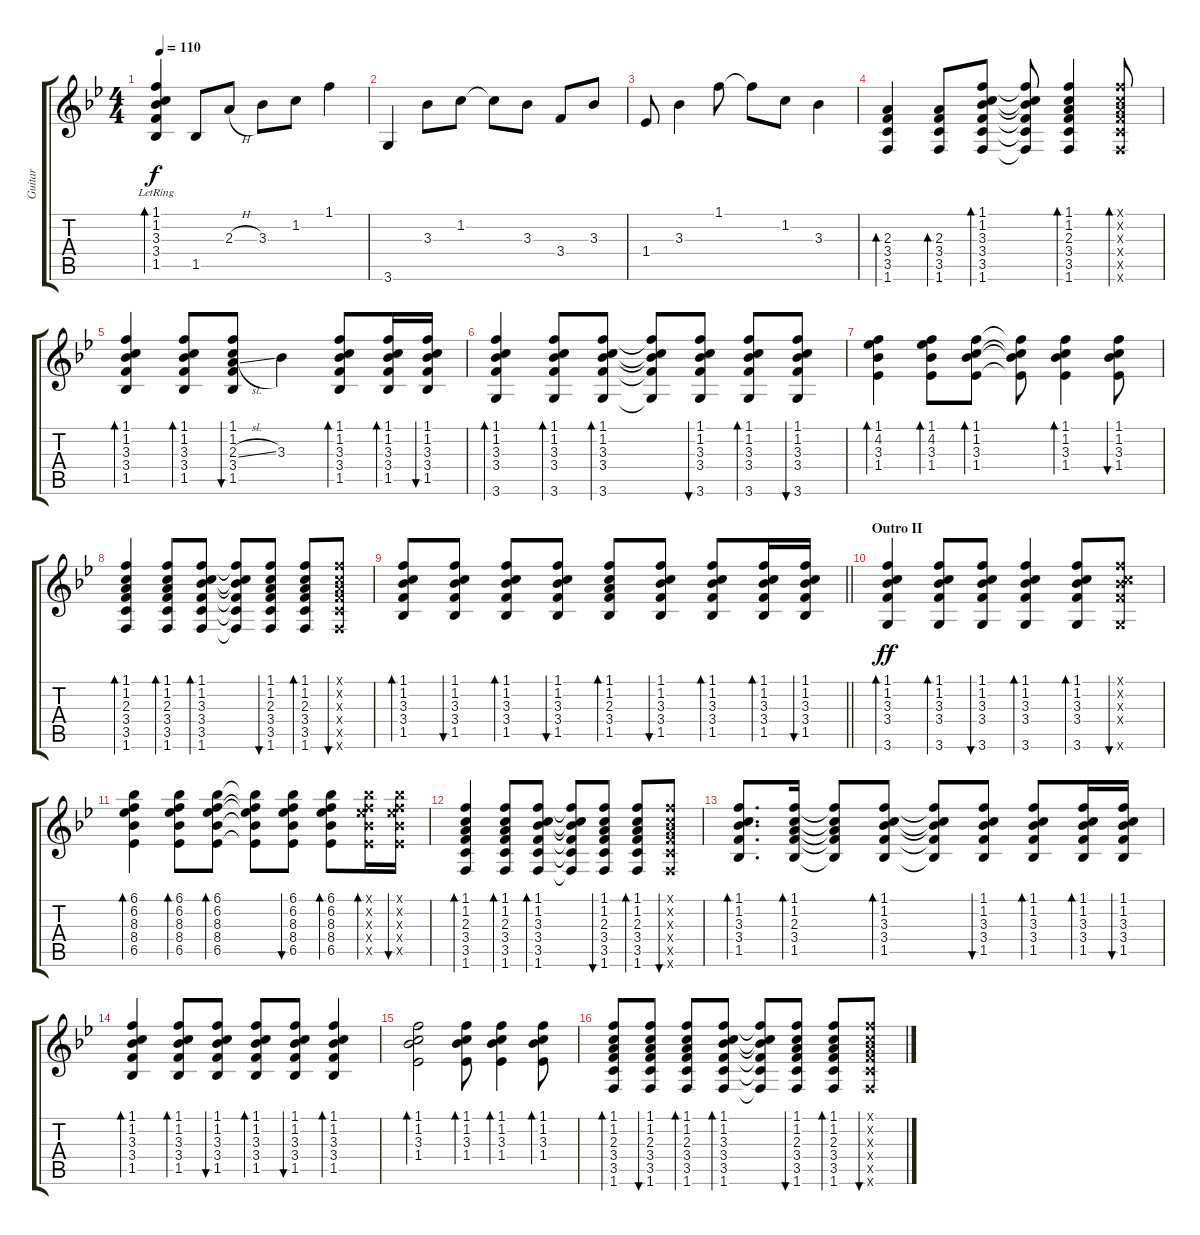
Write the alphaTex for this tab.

\track ("Guitar" "Guitar") {instrument acousticguitarsteel}
\staff {score tabs}
\tuning (E4 B3 G3 D3 A2 E2) {hide}
\ts (4 4)
\tempo 110
\clef g2
\ks gminor
(1.1{lr} 1.2{lr} 3.3{lr} 3.4{lr} 1.5{lr}).4{bd 60 dy f} 1.5.8 2.3{h}.8 3.3.8 1.2.8 1.1.4 |
3.6.4 3.3.8 1.2.8 1.2{t}.8 3.3.8 3.4.8 3.3.8 |
1.4.8 3.3.4 1.1.8 1.1{t}.8 1.2.8 3.3.4 |
(2.3 3.4 3.5 1.6).4{bd 60} (2.3 3.4 3.5 1.6).8{bd 30} (1.1 1.2 3.3 3.4 3.5 1.6).8{bd 30} (1.1{t} 1.2{t} 3.3{t} 3.4{t} 3.5{t} 1.6{t}).8 (1.1 1.2 2.3 3.4 3.5 1.6).4{bd 30} (1.1{x} 1.2{x} 2.3{x} 3.4{x} 3.5{x} 1.6{x}).8{bd 30} |
(1.1 1.2 3.3 3.4 1.5).4{bd 60} (1.1 1.2 3.3 3.4 1.5).8{bd 30} (1.1 1.2 2.3{sl} 3.4 1.5).8{bu 30} 3.3.4 (1.1 1.2 3.3 3.4 1.5).8{bd 30} (1.1 1.2 3.3 3.4 1.5).16{bd 30} (1.1 1.2 3.3 3.4 1.5).16{bu 30} |
(1.1 1.2 3.3 3.4 3.6).4{bd 60} (1.1 1.2 3.3 3.4 3.6).8{bd 30} (1.1 1.2 3.3 3.4 3.6).8{bd 30} (1.1{t} 1.2{t} 3.3{t} 3.4{t} 3.6{t}).8 (1.1 1.2 3.3 3.4 3.6).8{bu 30} (1.1 1.2 3.3 3.4 3.6).8{bd 30} (1.1 1.2 3.3 3.4 3.6).8{bu 30} |
(1.1 4.2 3.3 1.4).4{bd 60} (1.1 4.2 3.3 1.4).8{bd 30} (1.1 1.2 3.3 1.4).8{bd 30} (1.1{t} 1.2{t} 3.3{t} 1.4{t}).8 (1.1 1.2 3.3 1.4).4{bd 30} (1.1 1.2 3.3 1.4).8{bu 30} |
(1.1 1.2 2.3 3.4 3.5 1.6).4{bd 60} (1.1 1.2 2.3 3.4 3.5 1.6).8{bd 30} (1.1 1.2 3.3 3.4 3.5 1.6).8{bd 30} (1.1{t} 1.2{t} 3.3{t} 3.4{t} 3.5{t} 1.6{t}).8 (1.1 1.2 2.3 3.4 3.5 1.6).8{bu 30} (1.1 1.2 2.3 3.4 3.5 1.6).8{bd 30} (1.1{x} 1.2{x} 2.3{x} 3.4{x} 3.5{x} 1.6{x}).8{bu 30} |
\barLineRight lightlight
(1.1 1.2 3.3 3.4 1.5).8{bd 30} (1.1 1.2 3.3 3.4 1.5).8{bu 30} (1.1 1.2 3.3 3.4 1.5).8{bd 30} (1.1 1.2 3.3 3.4 1.5).8{bu 30} (1.1 1.2 2.3 3.4 1.5).8{bd 30} (1.1 1.2 3.3 3.4 1.5).8{bu 30} (1.1 1.2 3.3 3.4 1.5).8{bd 30} (1.1 1.2 3.3 3.4 1.5).16{bd 30} (1.1 1.2 3.3 3.4 1.5).16{bu 30} |
\section ("" "Outro II")
(1.1 1.2 3.3 3.4 3.6).4{bd 60 dy ff} (1.1 1.2 3.3 3.4 3.6).8{bd 30} (1.1 1.2 3.3 3.4 3.6).8{bu 30} (1.1 1.2 3.3 3.4 3.6).4{bd 30} (1.1 1.2 3.3 3.4 3.6).8{bd 30} (1.1{x} 1.2{x} 3.3{x} 3.4{x} 3.6{x}).8{bu 30} |
(6.1 6.2 8.3 8.4 6.5).4{bd 60} (6.1 6.2 8.3 8.4 6.5).8{bd 30} (6.1 6.2 8.3 8.4 6.5).8{bd 30} (6.1{t} 6.2{t} 8.3{t} 8.4{t} 6.5{t}).8 (6.1 6.2 8.3 8.4 6.5).8{bu 30} (6.1 6.2 8.3 8.4 6.5).8{bd 30} (6.1{x} 6.2{x} 8.3{x} 8.4{x} 6.5{x}).16{bd 30} (6.1{x} 6.2{x} 8.3{x} 8.4{x} 6.5{x}).16{bu 30} |
(1.1 1.2 2.3 3.4 3.5 1.6).4{bd 60} (1.1 1.2 2.3 3.4 3.5 1.6).8{bd 30} (1.1 1.2 3.3 3.4 3.5 1.6).8{bd 30} (1.1{t} 1.2{t} 3.3{t} 3.4{t} 3.5{t} 1.6{t}).8 (1.1 1.2 2.3 3.4 3.5 1.6).8{bu 30} (1.1 1.2 2.3 3.4 3.5 1.6).8{bd 30} (1.1{x} 1.2{x} 2.3{x} 3.4{x} 3.5{x} 1.6{x}).8{bu 30} |
(1.1 1.2 3.3 3.4 1.5).8{d bd 60} (1.1 1.2 2.3 3.4 1.5).16{bd 30} (1.1{t} 1.2{t} 2.3{t} 3.4{t} 1.5{t}).8 (1.1 1.2 3.3 3.4 1.5).8{bd 30} (1.1{t} 1.2{t} 3.3{t} 3.4{t} 1.5{t}).8 (1.1 1.2 3.3 3.4 1.5).8{bu 30} (1.1 1.2 3.3 3.4 1.5).8{bd 30} (1.1 1.2 3.3 3.4 1.5).16{bd 30} (1.1 1.2 3.3 3.4 1.5).16{bu 30} |
(1.1 1.2 3.3 3.4 1.5).4{bd 60} (1.1 1.2 3.3 3.4 1.5).8{bd 30} (1.1 1.2 3.3 3.4 1.5).8{bu 30} (1.1 1.2 3.3 3.4 1.5).8{bd 30} (1.1 1.2 3.3 3.4 1.5).8{bu 30} (1.1 1.2 3.3 3.4 1.5).4{bd 30} |
(1.1 1.2 3.3 1.4).2{bd 120} (1.1 1.2 3.3 1.4).8{bd 30} (1.1 1.2 3.3 1.4).4{bd 60} (1.1 1.2 3.3 1.4).8{bd 30} |
(1.1 1.2 2.3 3.4 3.5 1.6).8{bd 30} (1.1 1.2 2.3 3.4 3.5 1.6).8{bu 30} (1.1 1.2 2.3 3.4 3.5 1.6).8{bd 30} (1.1 1.2 3.3 3.4 3.5 1.6).8{bd 30} (1.1{t} 1.2{t} 3.3{t} 3.4{t} 3.5{t} 1.6{t}).8 (1.1 1.2 2.3 3.4 3.5 1.6).8{bu 30} (1.1 1.2 2.3 3.4 3.5 1.6).8{bd 30} (1.1{x} 1.2{x} 2.3{x} 3.4{x} 3.5{x} 1.6{x}).8{bu 30}
